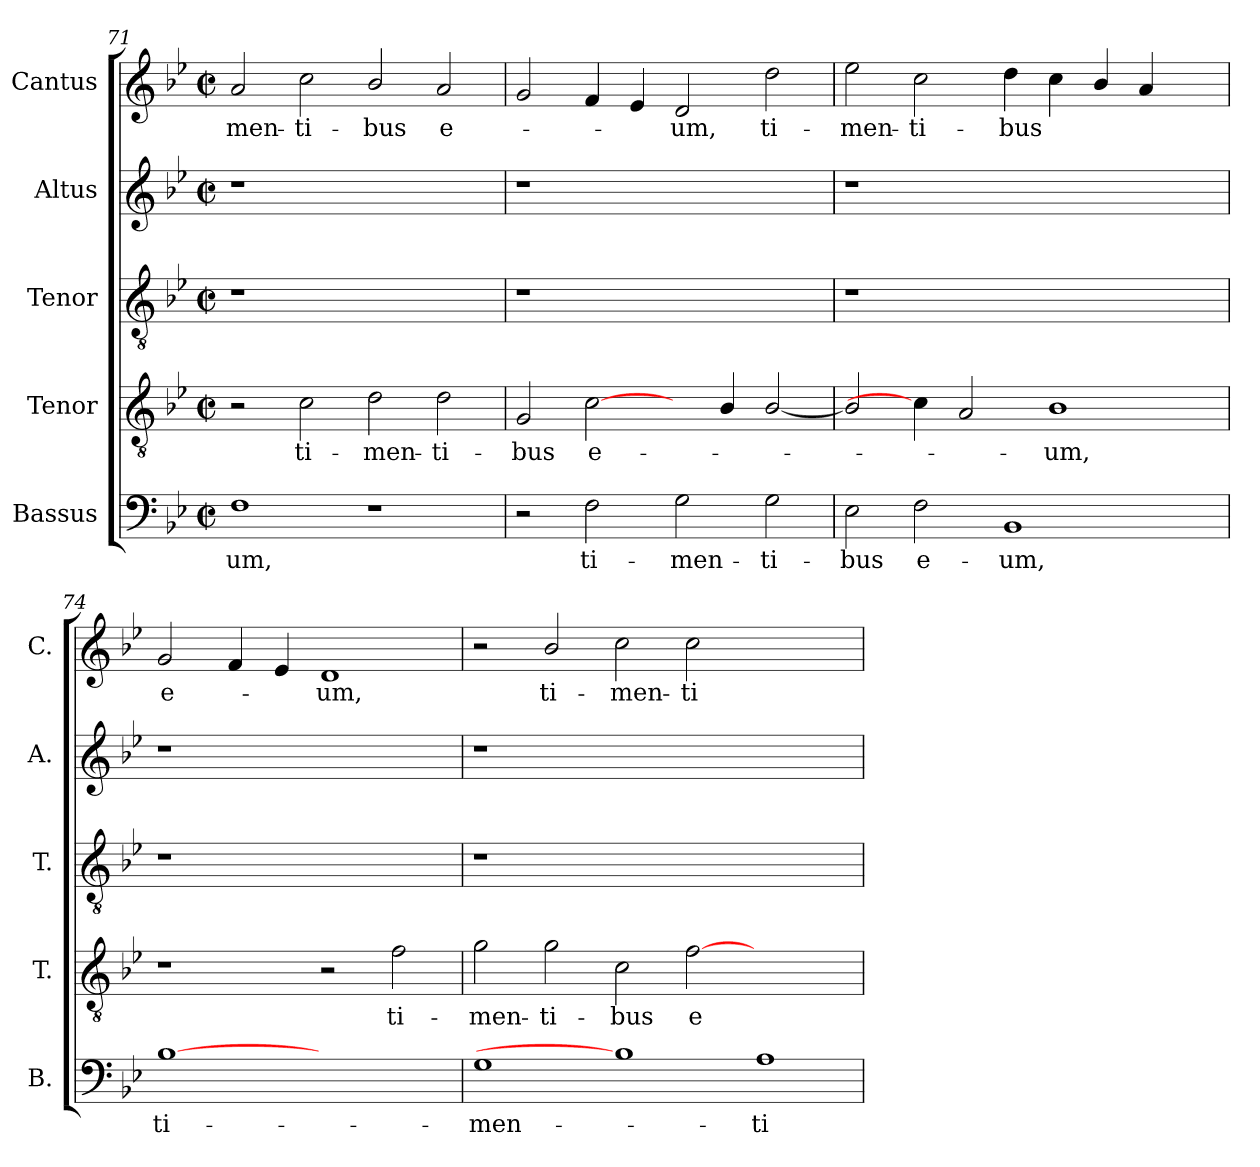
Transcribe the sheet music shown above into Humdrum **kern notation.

**kern	**text	**kern	**text	**kern	**kern	**kern	**text
*part5	*part5	*part4	*part4	*part3	*part2	*part1	*part1
*staff5	*staff5	*staff4	*staff4	*staff3	*staff2	*staff1	*staff1
*I"Bassus	*	*I"Tenor	*	*I"Tenor	*I"Altus	*I"Cantus	*
*I'B.	*	*I'T.	*	*I'T.	*I'A.	*I'C.	*
*clefF4	*	*clefGv2	*	*clefGv2	*clefG2	*clefG2	*
*	*	*ITrd7c12	*	*ITrd7c12	*	*	*
*k[b-e-]	*	*k[b-e-]	*	*k[b-e-]	*k[b-e-]	*k[b-e-]	*
*B-:	*	*B-:	*	*B-:	*B-:	*B-:	*
*M2/2	*	*M2/2	*	*M2/2	*M2/2	*M2/2	*
*met(c|)	*	*met(c|)	*	*met(c|)	*met(c|)	*met(c|)	*
=71	=71	=71	=71	=71	=71	=71	=71
!	!LO:LY:b:color=#000000	!	!	!LO:N:vis=1	!LO:N:vis=1	!	!
!	!	!	!	!	!	!	!LO:LY:b:color=#000000
1Fi	-um,	2r	.	1r	1r	2ai/	-men-
!	!	!	!LO:LY:b:color=#000000	!	!	!	!
!	!	!	!	!	!	!	!LO:LY:b:color=#000000
.	.	2Ci\	ti-	.	.	2cci\	-ti-
!	!	!	!LO:LY:b:color=#000000	!	!	!	!
!	!	!	!	!	!	!	!LO:LY:b:color=#000000
1r	.	2Di\	-men-	1ryy	1ryy	2b-i/	-bus
!	!	!	!LO:LY:b:color=#000000	!	!	!	!
!	!	!	!	!	!	!	!LO:LY:b:color=#000000
.	.	2Di\	-ti-	.	.	2ai/	e-
=72	=72	=72	=72	=72	=72	=72	=72
!	!	!	!LO:LY:b:color=#000000	!LO:N:vis=1	!LO:N:vis=1	!	!
2r	.	2GGi/	-bus	1r	1r	2gi/	.
!	!LO:LY:b:color=#000000	!	!	!	!	!	!
!	!	!	!LO:LY:b:color=#000000	!	!	!	!
2Fi\	ti-	[2Ci\	e-	.	.	4fi/	.
.	.	.	.	.	.	4e-i/	.
!	!LO:LY:b:color=#000000	!	!	!	!	!	!
!	!	!	!	!	!	!	!LO:LY:b:color=#000000
2Gi\	-men-	4ryy	.	1ryy	1ryy	2di/	-um,
.	.	4BB-i/	.	.	.	.	.
!	!LO:LY:b:color=#000000	!	!	!	!	!	!
!	!	!	!	!	!	!	!LO:LY:b:color=#000000
2Gi\	-ti-	[<2BB-i/	.	.	.	2ddi\	ti-
!!LO:LB:g=z
=73	=73	=73	=73	=73	=73	=73	=73
!	!LO:LY:b:color=#000000	!	!	!LO:N:vis=1	!LO:N:vis=1	!	!
!	!	!	!	!	!	!	!LO:LY:b:color=#000000
2E-i\	-bus	2BB-i/]	.	1r	1r	2ee-i\	-men-
!	!LO:LY:b:color=#000000	!	!	!	!	!	!
!	!	!	!	!	!	!	!LO:LY:b:color=#000000
2Fi\	e-	4Ci\]	.	.	.	2cci\	-ti-
.	.	2AAi/	.	.	.	.	.
!	!LO:LY:b:color=#000000	!	!	!	!	!	!
!	!	!	!	!	!	!	!LO:LY:b:color=#000000
1BB-i	-um,	.	.	1ryy	1ryy	4ddi\	-bus
!	!	!	!LO:LY:b:color=#000000	!	!	!	!
.	.	1BB-i	-um,	.	.	4cci\	.
.	.	.	.	.	.	4b-i/	.
.	.	.	.	.	.	4ai/	.
4ryy	.	.	.	4ryy	4ryy	4ryy	.
=74	=74	=74	=74	=74	=74	=74	=74
!	!LO:LY:b:color=#000000	!	!	!LO:N:vis=1	!LO:N:vis=1	!	!
!	!	!	!	!	!	!	!LO:LY:b:color=#000000
[1B-i	ti-	1r	.	1r	1r	2gi/	e-
.	.	.	.	.	.	4fi/	.
.	.	.	.	.	.	4e-i/	.
!	!	!	!	!	!	!	!LO:LY:b:color=#000000
1ryy	.	2r	.	1ryy	1ryy	1di	-um,
!	!	!	!LO:LY:b:color=#000000	!	!	!	!
.	.	2Fi\	ti-	.	.	.	.
=75	=75	=75	=75	=75	=75	=75	=75
!	!LO:LY:b:color=#000000	!	!	!	!	!	!
!	!	!	!LO:LY:b:color=#000000	!LO:N:vis=1	!LO:N:vis=1	!	!
1Gi	-men-	2Gi\	-men-	1r	1r	2r	.
!	!	!	!LO:LY:b:color=#000000	!	!	!	!
!	!	!	!	!	!	!	!LO:LY:b:color=#000000
.	.	2Gi\	-ti-	.	.	2b-i/	ti-
!	!	!	!LO:LY:b:color=#000000	!	!	!	!
!	!	!	!	!	!	!	!LO:LY:b:color=#000000
1B-i]	.	2Ci\	-bus	0ryy	0ryy	2cci\	-men-
!	!	!	!LO:LY:b:color=#000000	!	!	!	!
!	!	!	!	!	!	!	!LO:LY:b:color=#000000
.	.	[>2Fi\	e-	.	.	2cci\	-ti-
!	!LO:LY:b:color=#000000	!	!	!	!	!	!
1Ai	-ti-	1ryy	.	.	.	1ryy	.
=	=	=	=	=	=	=	=
*-	*-	*-	*-	*-	*-	*-	*-
